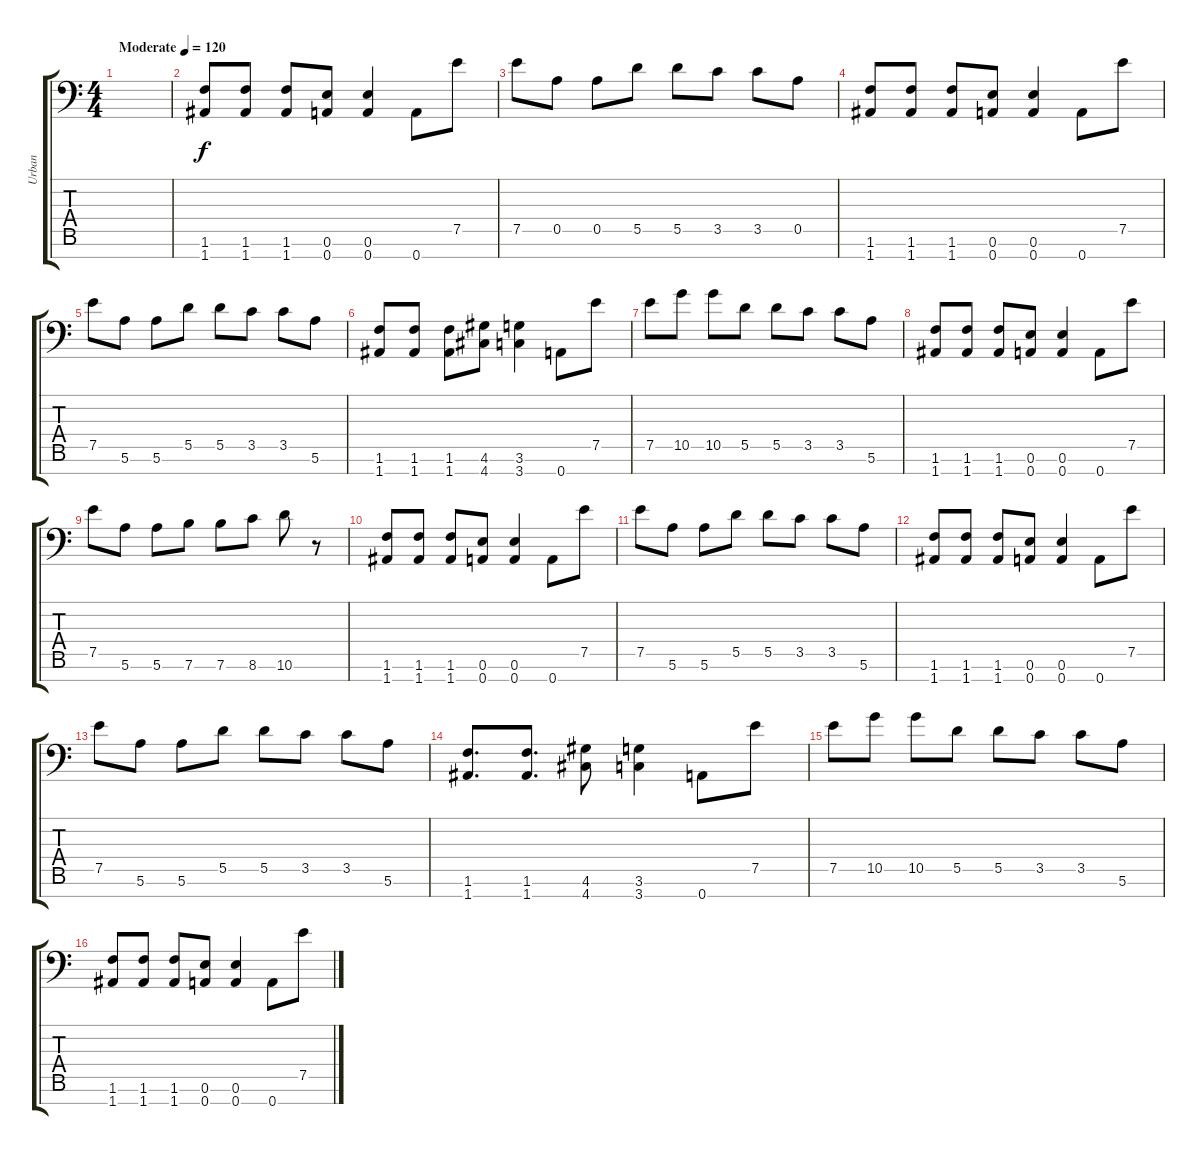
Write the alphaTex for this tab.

\track ("Urban" "Urban") {instrument distortionguitar}
\staff {score tabs}
\tuning (E4 B3 G3 D3 A2 E2 A1) {hide}
\ts (4 4)
\tempo (120 "Moderate")
\clef f4
\ks c
|
(1.6 1.7).8 (1.6 1.7).8 (1.6 1.7).8 (0.6 0.7).8 (0.6 0.7).4 0.7.8 7.5.8 |
7.5.8 0.5.8 0.5.8 5.5.8 5.5.8 3.5.8 3.5.8 0.5.8 |
(1.6 1.7).8 (1.6 1.7).8 (1.6 1.7).8 (0.6 0.7).8 (0.6 0.7).4 0.7.8 7.5.8 |
7.5.8 5.6.8 5.6.8 5.5.8 5.5.8 3.5.8 3.5.8 5.6.8 |
(1.6 1.7).8 (1.6 1.7).8 (1.6 1.7).8 (4.6 4.7).8 (3.6 3.7).4 0.7.8 7.5.8 |
7.5.8 10.5.8 10.5.8 5.5.8 5.5.8 3.5.8 3.5.8 5.6.8 |
(1.6 1.7).8 (1.6 1.7).8 (1.6 1.7).8 (0.6 0.7).8 (0.6 0.7).4 0.7.8 7.5.8 |
7.5.8 5.6.8 5.6.8 7.6.8 7.6.8 8.6.8 10.6.8 r.8 |
(1.6 1.7).8 (1.6 1.7).8 (1.6 1.7).8 (0.6 0.7).8 (0.6 0.7).4 0.7.8 7.5.8 |
7.5.8 5.6.8 5.6.8 5.5.8 5.5.8 3.5.8 3.5.8 5.6.8 |
(1.6 1.7).8 (1.6 1.7).8 (1.6 1.7).8 (0.6 0.7).8 (0.6 0.7).4 0.7.8 7.5.8 |
7.5.8 5.6.8 5.6.8 5.5.8 5.5.8 3.5.8 3.5.8 5.6.8 |
(1.6 1.7).8{d} (1.6 1.7).8{d} (4.6 4.7).8 (3.6 3.7).4 0.7.8 7.5.8 |
7.5.8 10.5.8 10.5.8 5.5.8 5.5.8 3.5.8 3.5.8 5.6.8 |
(1.6 1.7).8 (1.6 1.7).8 (1.6 1.7).8 (0.6 0.7).8 (0.6 0.7).4 0.7.8 7.5.8
